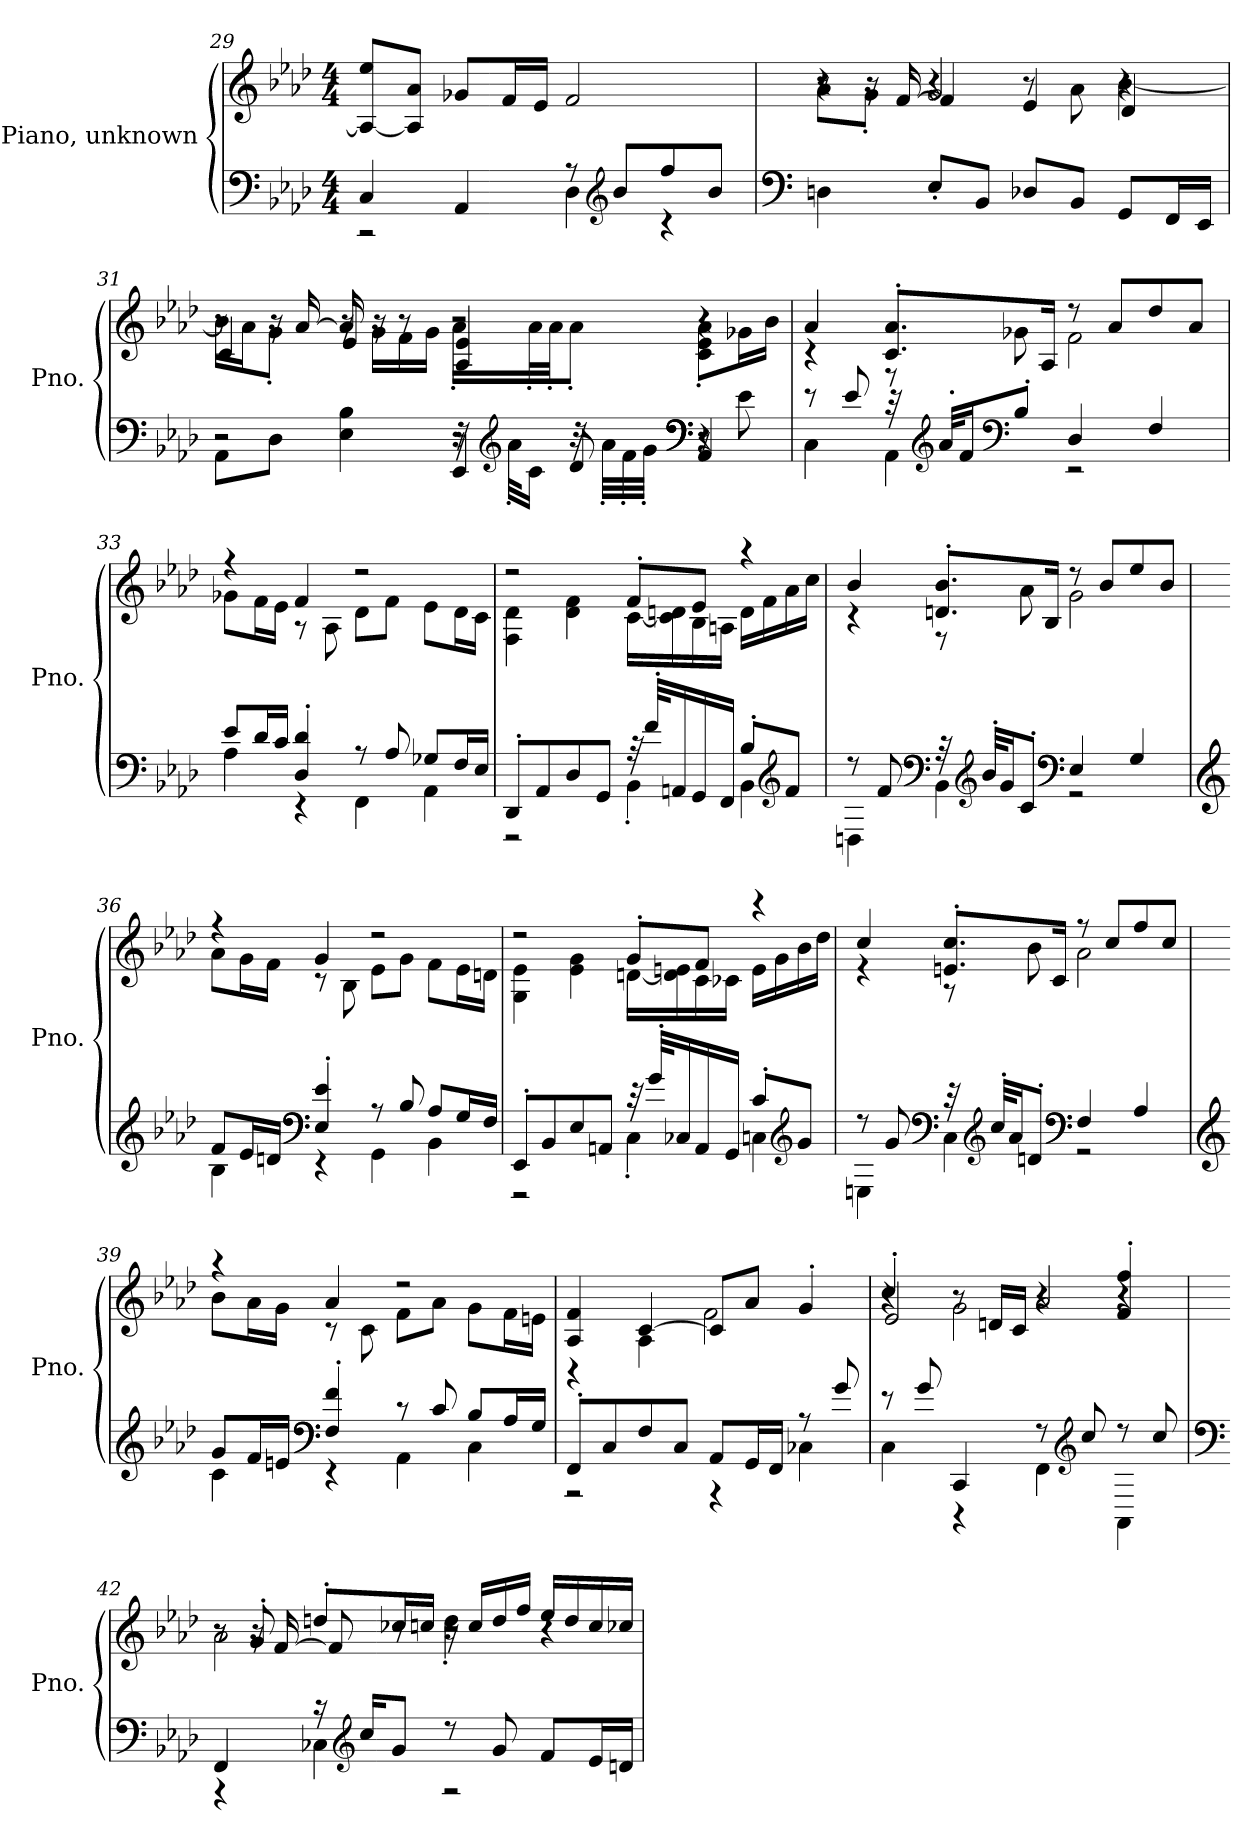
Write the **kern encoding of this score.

**kern	**kern
*part1	*part1
*staff2	*staff1
*I"Piano, unknown	*
*I'Pno.	*
*clefF4	*clefG2
*k[b-e-a-d-]	*k[b-e-a-d-]
*M4/4	*M4/4
=29	=29
*^	*
4C/	2r	8A-/_ 8ee-/L
.	.	8A-/] 8a-/J
4AA-/	.	8g-X/L
.	.	16f/L
.	.	16e-/JJ
8r	4D-\	2f/
*clefG2	*	*
8b-/L	.	.
8ff/	4r	.
8b-/J	.	.
*v	*v	*
!!LO:PB:g=z
=30	=30
*clefF4	*
*	*^
*	*	*^
4Dn\	4r	8a-\L	8r
.	.	8g'\J	16r
.	.	.	[16f/
8E-'/L	2g/	4r	4f/]
8BB-/J	.	.	.
8D-X/L	.	8r	4e-/
8BB-/J	.	8a-\	.
8GG/L	4r	[4b-\	4d-/
16FF/L	.	.	.
16EE-/JJ	.	.	.
=31	=31	=31	=31
*^	*	*	*
*	*^	*	*	*
2r	8AA-\L	2r	8r	16b-\LL]	4c/
.	.	.	.	16a-\J	.
.	8D-\J	.	16r	8g'\J	.
.	.	.	[16a-/	.	.
.	4E-\ 4B-\	.	16a-/]	16r	4e-/
.	.	.	16r	16g\LL	.
.	.	.	8r	16f\	.
.	.	.	.	16g\JJ	.
8r	32r	4EE-/	2r	16a-'\LL	4A-/ 4e-/
*clefG2	*	*	*	*	*
.	32a-'\KLL	.	.	.	.
.	16c\JJ	.	.	32a-'\L	.
.	.	.	.	32a-'\JJ	.
8d-/	32r	.	.	8a-'\J	.
.	32a-'\LLL	.	.	.	.
.	32f'\	.	.	.	.
.	32g'\JJJ	.	.	.	.
*clefF4	*	*	*	*	*
4r	8r	4AA-/	.	8c\' 8e-\' 8a-\'L	4r
.	8e-\	.	.	16g-X\L	.
.	.	.	.	16b-\JJ	.
*	*v	*v	*	*	*
*	*	*	*v	*v
!!LO:LB:g=z
=32	=32	=32	=32
8r	4C\	4a-/	4r
8e-/	.	.	.
32r	4AA-\	8.c/' 8.a-/'L	8r
*clefG2	*	*	*
32a-'/KLL	.	.	.
16f/J	.	.	.
*clefF4	*	*	*
8B-'/J	.	.	8g-X\
.	.	16A-/Jk	.
4D-/	2r	8r	2f\
.	.	8a-/L	.
4F/	.	8dd-/	.
.	.	8a-/J	.
=33	=33	=33	=33
8e-/L	4A-\	4r	8g-X\L
16d-/L	.	.	16f\L
16c/JJ	.	.	16e-\JJ
4D-/' 4d-/'	4r	4f/	8r
.	.	.	8A-\
8r	4FF\	2r	8d-\L
8A-/	.	.	8f\J
8G-X/L	4AA-\	.	8e-\L
16F/L	.	.	16d-\L
16E-/JJ	.	.	16c\JJ
=34	=34	=34	=34
8DD-'/L	2r	2r	4F\ 4d-\
8AA-/	.	.	.
8D-/	.	.	4d-\ 4f\
8GG/J	.	.	.
32r	4BB-'\	8f'/L	[16c\LL
32f'/KLL	.	.	.
16AAn/	.	.	16c\] 16dn\
16GG/	.	8e-/J	16B-\
16FF/JJ	.	.	16An\JJ
8B-'/L	4BB-\	4r	16d\LL
.	.	.	16f\
*clefG2	*	*	*
8f/J	.	.	16a-\
.	.	.	16cc\JJ
!!LO:LB:g=z	!!
=35	=35	=35	=35
8r	4Dn\	4b-/	4r
8f/	.	.	.
*clefF4	*	*	*
32r	4BB-\	8.dn/' 8.b-/'L	8r
*clefG2	*	*	*
32b-'/KLL	.	.	.
16g/J	.	.	.
8c'/J	.	.	8a-\
.	.	16B-/Jk	.
*clefF4	*	*	*
4E-/	2r	8r	2g\
.	.	8b-/L	.
4G/	.	8ee-/	.
.	.	8b-/J	.
=36	=36	=36	=36
*clefG2	*	*	*
8f/L	4B-\	4r	8a-\L
16e-/L	.	.	16g\L
16dn/JJ	.	.	16f\JJ
*clefF4	*	*	*
4E-/' 4e-/'	4r	4g/	8r
.	.	.	8B-\
8r	4GG\	2r	8e-\L
8B-/	.	.	8g\J
8A-/L	4BB-\	.	8f\L
16G/L	.	.	16e-\L
16F/JJ	.	.	16dn\JJ
!!LO:LB:g=z	!!
=37	=37	=37	=37
8EE-'/L	2r	2r	4G\ 4e-\
8BB-/	.	.	.
8E-/	.	.	4e-\ 4g\
8AAn/J	.	.	.
32r	4C'\	8g'/L	[16dn\LL
32g'/KLL	.	.	.
16C-X/	.	.	16d\] 16en\
16AA/	.	8f/J	16c\
16GG/JJ	.	.	16c-X\JJ
8c'/L	4Cn\	4r	16e\LL
.	.	.	16g\
*clefG2	*	*	*
8g/J	.	.	16b-\
.	.	.	16dd-\JJ
=38	=38	=38	=38
8r	4En\	4cc/	4r
8g/	.	.	.
*clefF4	*	*	*
32r	4C\	8.en/' 8.cc/'L	8r
*clefG2	*	*	*
32cc'/KLL	.	.	.
16a-/J	.	.	.
8dn'/J	.	.	8b-\
.	.	16c/Jk	.
*clefF4	*	*	*
4F/	2r	8r	2a-\
.	.	8cc/L	.
4A-/	.	8ff/	.
.	.	8cc/J	.
!!LO:LB:g=z	!!
=39	=39	=39	=39
*clefG2	*	*	*
8g/L	4c\	4r	8b-\L
16f/L	.	.	16a-\L
16en/JJ	.	.	16g\JJ
*clefF4	*	*	*
4F/' 4f/'	4r	4a-/	8r
.	.	.	8c\
8r	4AA-\	2r	8f\L
8c/	.	.	8a-\J
8B-/L	4C\	.	8g\L
16A-/L	.	.	16f\L
16G/JJ	.	.	16en\JJ
=40	=40	=40	=40
8FF'/L	2r	4A-/ 4f/	4r
8C/	.	.	.
8F/	.	[4c/	4A-\
8C/J	.	.	.
8AA-/L	4r	8c/L]	2f\
16GG/L	.	8a-/J	.
16FF/JJ	.	.	.
8r	4C-X\	4g'/	.
8g/	.	.	.
=41	=41	=41	=41
*	*	*	*^
8r	4C\	4cc'/	4r	2e-/
8g/	.	.	.	.
4CC/	4r	8r	2g\	.
.	.	16dn/LL	.	.
.	.	16c/JJ	.	.
8r	4FF\	4r	.	2a-/
*clefG2	*	*	*	*
8cc/	.	.	.	.
8r	4AA-\	4f/' 4ff/'	4r	.
8cc/	.	.	.	.
!!LO:LB:g=z	!!	!!
=42	=42	=42	=42	=42
*clefF4	*	*	*	*
4FF/	4r	8r	2a-\	8r
.	.	8g'/	.	16r
.	.	.	.	[16f/
16r	4C-X\	8ddn'/L	.	8f/]
*clefG2	*	*	*	*
16cc/KL	.	.	.	.
8g/J	.	16cc-X/L	.	8r
.	.	16ccn/JJ	.	.
8r	2r	16r	4dd'\	2r
.	.	16cc/LL	.	.
8g/	.	16dd/	.	.
.	.	16ff/JJ	.	.
8f/L	.	16ee-/LL	4r	.
.	.	16dd/	.	.
16e-/L	.	16cc/	.	.
16dn/JJ	.	16cc-X/JJ	.	.
*v	*v	*	*	*
*	*v	*v	*v
=	=
*-	*-
